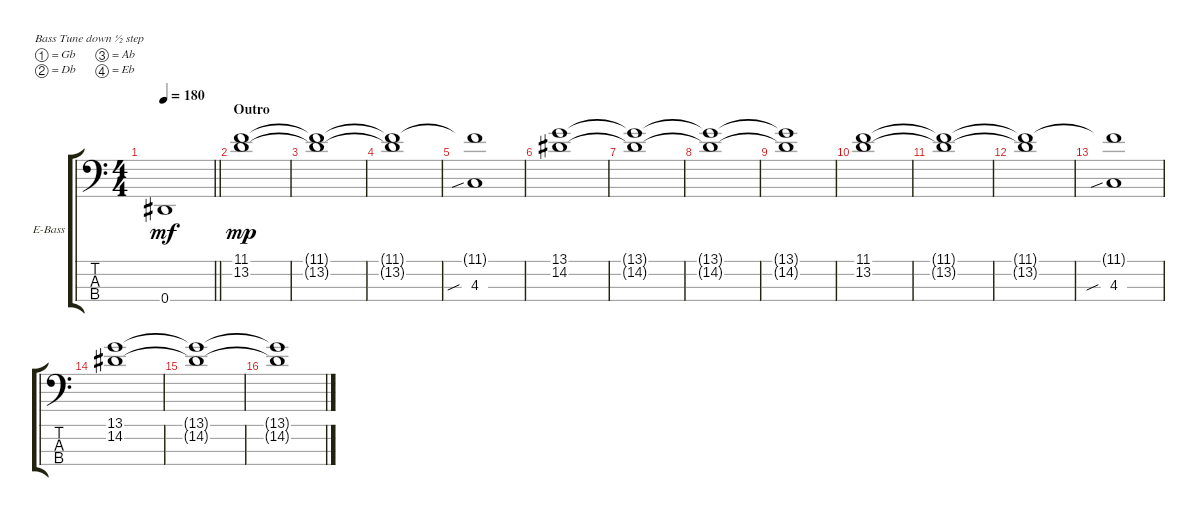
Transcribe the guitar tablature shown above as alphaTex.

\defaultSystemsLayout 4
\bracketExtendMode groupsimilarinstruments
\firstSystemTrackNameOrientation horizontal
\otherSystemsTrackNameOrientation horizontal
\track ("Guy - Electric Bass" "E-Bass") {instrument electricbassfinger}
\staff {score tabs}
\tuning (Gb2 Db2 Ab1 Eb1)
\ts (4 4)
\tempo 180
\clef f4
\barLineRight lightlight
\ks c
0.4{t}.1{dy mf} |
\section ("" "Outro")
(11.1 13.2).1{dy mp} |
(11.1{t} 13.2{t}).1 |
(11.1{t} 13.2{t}).1 |
(11.1{t} 4.3{sib}).1 |
(13.1 14.2).1 |
(13.1{t} 14.2{t}).1 |
(13.1{t} 14.2{t}).1 |
(13.1{t} 14.2{t}).1 |
(11.1 13.2).1 |
(11.1{t} 13.2{t}).1 |
(11.1{t} 13.2{t}).1 |
(11.1{t} 4.3{sib}).1 |
(13.1 14.2).1 |
(13.1{t} 14.2{t}).1 |
(13.1{t} 14.2{t}).1
